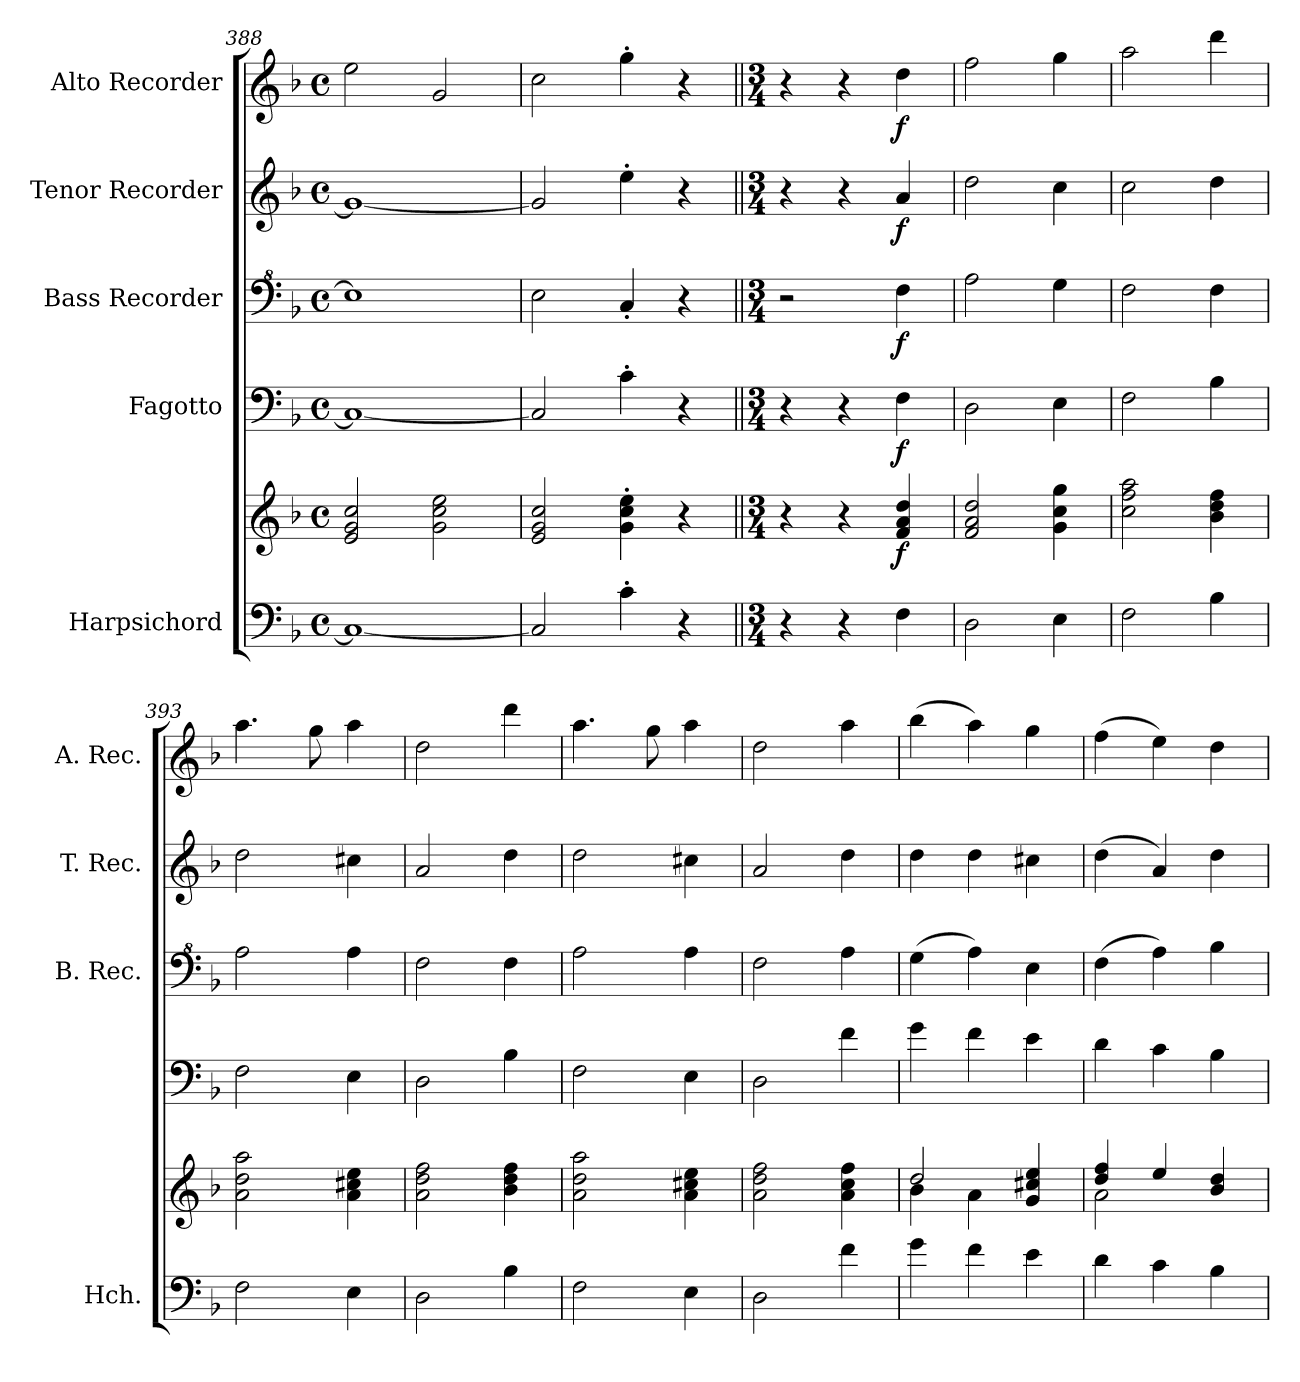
**kern	**kern	**dynam	**kern	**dynam	**kern	**dynam	**kern	**dynam	**kern	**dynam
*part5	*part5	*part5	*part4	*part4	*part3	*part3	*part2	*part2	*part1	*part1
*staff6	*staff5	*staff5/6	*staff4	*staff4	*staff3	*staff3	*staff2	*staff2	*staff1	*staff1
*I"Harpsichord	*	*	*I"Fagotto	*	*I"Bass Recorder	*	*I"Tenor Recorder	*	*I"Alto Recorder	*
*I'Hch.	*	*	*	*	*I'B. Rec.	*	*I'T. Rec.	*	*I'A. Rec.	*
*clefF4	*clefG2	*	*clefF4	*	*clefF^4	*	*clefG2	*	*clefG2	*
*k[b-]	*k[b-]	*	*k[b-]	*	*k[b-]	*	*k[b-]	*	*k[b-]	*
*M4/4	*M4/4	*	*M4/4	*	*M4/4	*	*M4/4	*	*M4/4	*
*met(c)	*met(c)	*	*met(c)	*	*met(c)	*	*met(c)	*	*met(c)	*
=388	=388	=388	=388	=388	=388	=388	=388	=388	=388	=388
1C_	2e/ 2g/ 2cc/	.	1C_	.	1e]	.	1g_	.	2ee\	.
.	2g\ 2cc\ 2ee\	.	.	.	.	.	.	.	2g/	.
=389	=389	=389	=389	=389	=389	=389	=389	=389	=389	=389
2C/]	2e/ 2g/ 2cc/	.	2C/]	.	2e\	.	2g/]	.	2cc\	.
4c'\	4g\' 4cc\' 4ee\'	.	4c'\	.	4c'/	.	4ee'\	.	4gg'\	.
4r	4r	.	4r	.	4r	.	4r	.	4r	.
=390||	=390||	=390||	=390||	=390||	=390||	=390||	=390||	=390||	=390||	=390||
*M3/4	*M3/4	*	*M3/4	*	*M3/4	*	*M3/4	*	*M3/4	*
4r	4r	.	4r	.	2r	.	4r	.	4r	.
4r	4r	.	4r	.	.	.	4r	.	4r	.
!	!	!LO:DY:b	!	!LO:DY:b	!	!LO:DY:b	!	!LO:DY:b	!	!LO:DY:b
4F\	4f/ 4a/ 4dd/	f	4F\	f	4f\	f	4a/	f	4dd\	f
=391	=391	=391	=391	=391	=391	=391	=391	=391	=391	=391
2D\	2f/ 2a/ 2dd/	.	2D\	.	2a\	.	2dd\	.	2ff\	.
4E\	4g\ 4cc\ 4gg\	.	4E\	.	4g\	.	4cc\	.	4gg\	.
=392	=392	=392	=392	=392	=392	=392	=392	=392	=392	=392
2F\	2cc\ 2ff\ 2aa\	.	2F\	.	2f\	.	2cc\	.	2aa\	.
4B-\	4b-\ 4dd\ 4ff\	.	4B-\	.	4f\	.	4dd\	.	4ddd\	.
=393	=393	=393	=393	=393	=393	=393	=393	=393	=393	=393
2F\	2a\ 2dd\ 2aa\	.	2F\	.	2a\	.	2dd\	.	4.aa\	.
.	.	.	.	.	.	.	.	.	8gg\	.
4E\	4a\ 4cc#X\ 4ee\	.	4E\	.	4a\	.	4cc#X\	.	4aa\	.
=394	=394	=394	=394	=394	=394	=394	=394	=394	=394	=394
2D\	2a\ 2dd\ 2ff\	.	2D\	.	2f\	.	2a/	.	2dd\	.
4B-\	4b-\ 4dd\ 4ff\	.	4B-\	.	4f\	.	4dd\	.	4ddd\	.
=395	=395	=395	=395	=395	=395	=395	=395	=395	=395	=395
2F\	2a\ 2dd\ 2aa\	.	2F\	.	2a\	.	2dd\	.	4.aa\	.
.	.	.	.	.	.	.	.	.	8gg\	.
4E\	4a\ 4cc#X\ 4ee\	.	4E\	.	4a\	.	4cc#X\	.	4aa\	.
=396	=396	=396	=396	=396	=396	=396	=396	=396	=396	=396
2D\	2a\ 2dd\ 2ff\	.	2D\	.	2f\	.	2a/	.	2dd\	.
4f\	4a\ 4cc\ 4ff\	.	4f\	.	4a\	.	4dd\	.	4aa\	.
!!LO:LB:g=z
=397	=397	=397	=397	=397	=397	=397	=397	=397	=397	=397
*	*^	*	*	*	*	*	*	*	*	*
4g\	2dd/	4b-\	.	4g\	.	(>4g\	.	4dd\	.	(>4bb-\	.
4f\	.	4a\	.	4f\	.	4a\)	.	4dd\	.	4aa\)	.
4e\	4g/ 4cc#X/ 4ee/	4ryy	.	4e\	.	4e\	.	4cc#X\	.	4gg\	.
=398	=398	=398	=398	=398	=398	=398	=398	=398	=398	=398	=398
4d\	4dd/ 4ff/	2a\	.	4d\	.	(>4f\	.	(4dd\	.	(>4ff\	.
4c\	4ee/	.	.	4c\	.	4a\)	.	4a/)	.	4ee\)	.
4B-\	4b-/ 4dd/	4ryy	.	4B-\	.	4b-\	.	4dd\	.	4dd\	.
*	*v	*v	*	*	*	*	*	*	*	*	*
=	=	=	=	=	=	=	=	=	=	=
*-	*-	*-	*-	*-	*-	*-	*-	*-	*-	*-
